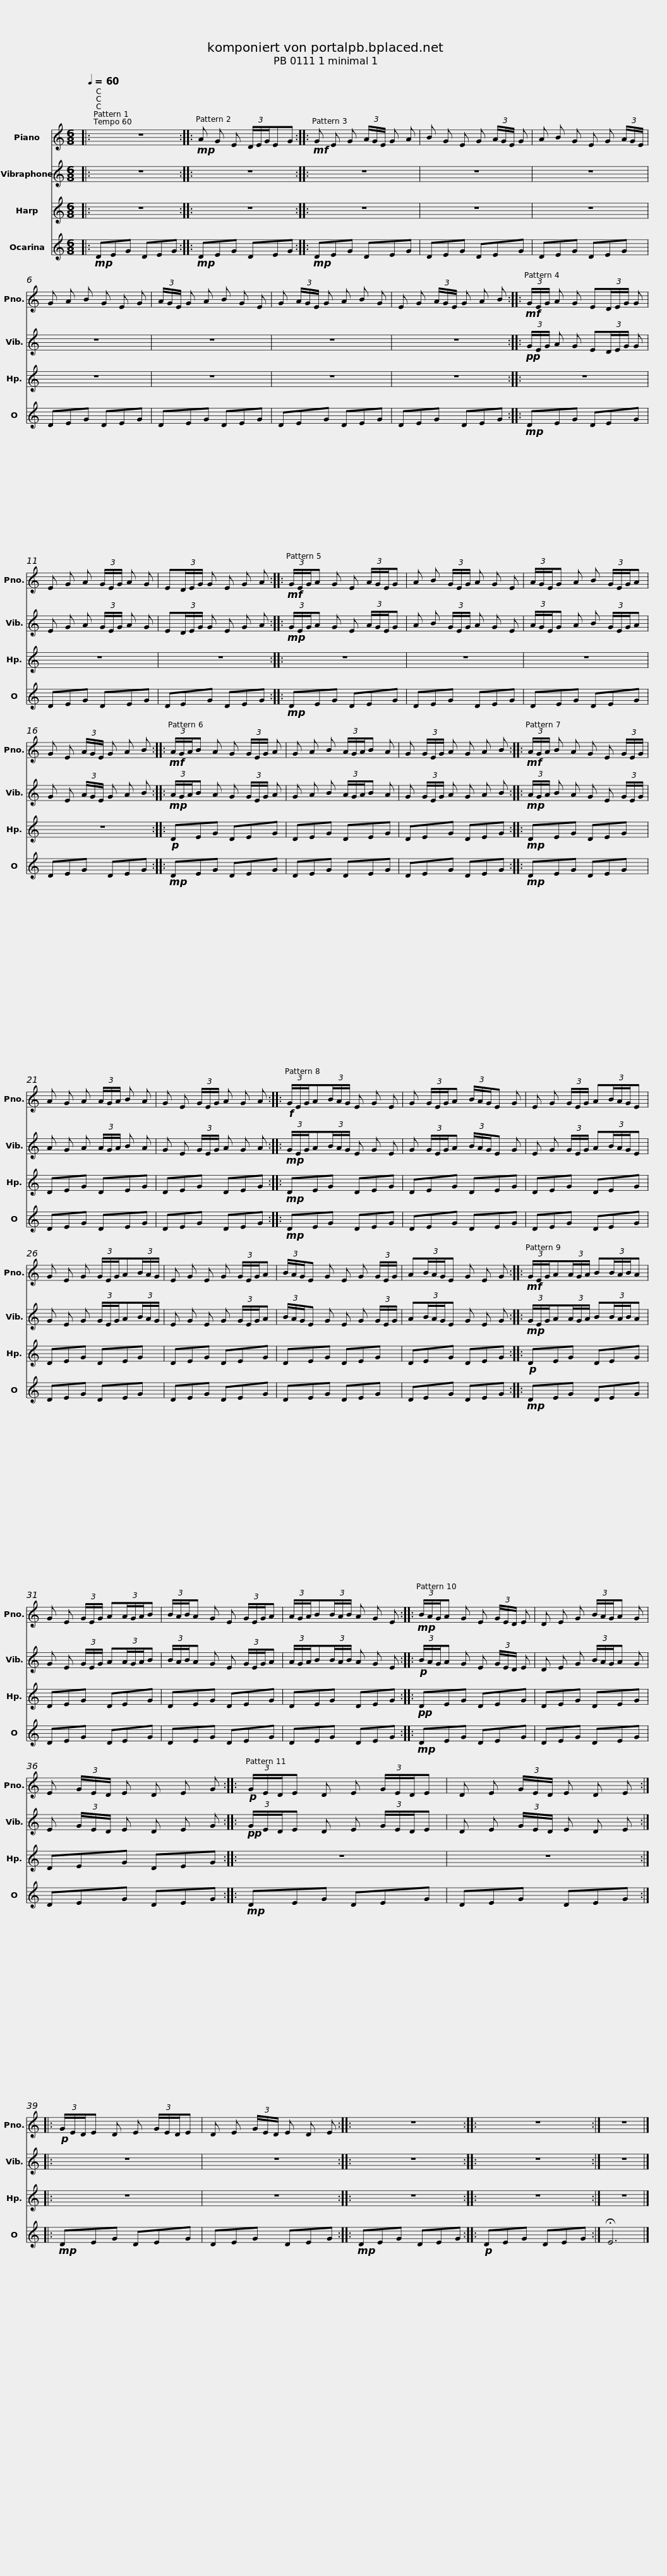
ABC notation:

X:1
%%score 1 2 3 4
L:1/8
Q:1/4=60
M:6/8
I:linebreak $
K:C
V:1 treble
V:2 treble
V:3 treble
V:4 treble
V:1
|: z6 ::!mp! A G E (3D/E/G/EG ::!mf! G E G (3A/G/E/ G A | B G E G (3A/G/E/ G |$ A B G E G (3A/G/E/ | %5
 G A B G E G | (3A/G/E/ G A B G E | G (3A/G/E/ G A B G |$ E G (3A/G/E/ G A B ::!mf! (3G/E/G/ A G E(3D/E/G/ G | %10
 E G A (3G/E/G/ A G | E(3D/E/G/ G E G A ::$!mf! (3G/E/G/A G E (3A/G/E/G | A B (3G/E/G/ A G E | (3A/G/E/G A B (3G/E/G/A | %15
 G E (3A/G/E/ G A B ::$!mf! (3A/G/A/B A G (3G/E/G/ A | G A B (3A/G/A/B A | G (3G/E/G/ A G A B ::!mf! (3A/G/A/ B A G E (3G/E/G/ |$ %20
 A G A (3A/G/A/ B A | G E (3G/E/G/ A G A ::!f! (3G/E/G/A(3B/A/G/ E G E | G (3G/E/G/A (3B/A/G/E G |$ E G (3G/E/G/ A(3B/A/G/E | %25
 G E G (3G/E/G/A(3B/A/G/ | E G E G (3G/E/G/A | (3B/A/G/E G E G (3G/E/G/ |$ A(3B/A/G/E G E G ::!mf! (3G/E/G/A(3A/G/A/ B(3B/A/B/A | %30
 G E (3G/E/G/ A(3A/G/A/B | (3B/A/B/A G E (3G/E/G/A |$ (3A/G/A/B(3B/A/B/ A G E ::!mp! (3B/A/G/A G E (3G/E/D/ E | D E G (3B/A/G/A G | %35
 E (3G/E/D/ E D E G ::$!p! (3G/E/D/E D E (3G/E/D/E | D E (3G/E/D/ E D E ::!p! (3G/E/D/E D E (3G/E/D/E | D E (3G/E/D/ E D E ::$ %40
 z6 :: z6 :| z6 |] %43
V:2
|: z6 :: z6 :: z6 | z6 |$ z6 | %5
 z6 | z6 | z6 |$ z6 ::!pp! (3G/E/G/ A G E(3D/E/G/ G | %10
 E G A (3G/E/G/ A G | E(3D/E/G/ G E G A ::$!mp! (3G/E/G/A G E (3A/G/E/G | A B (3G/E/G/ A G E | (3A/G/E/G A B (3G/E/G/A | %15
 G E (3A/G/E/ G A B ::$!mp! (3A/G/A/B A G (3G/E/G/ A | G A B (3A/G/A/B A | G (3G/E/G/ A G A B ::!mp! (3A/G/A/ B A G E (3G/E/G/ |$ %20
 A G A (3A/G/A/ B A | G E (3G/E/G/ A G A ::!mp! (3G/E/G/A(3B/A/G/ E G E | G (3G/E/G/A (3B/A/G/E G |$ E G (3G/E/G/ A(3B/A/G/E | %25
 G E G (3G/E/G/A(3B/A/G/ | E G E G (3G/E/G/A | (3B/A/G/E G E G (3G/E/G/ |$ A(3B/A/G/E G E G ::!mp! (3G/E/G/A(3A/G/A/ B(3B/A/B/A | %30
 G E (3G/E/G/ A(3A/G/A/B | (3B/A/B/A G E (3G/E/G/A |$ (3A/G/A/B(3B/A/B/ A G E ::!p! (3B/A/G/A G E (3G/E/D/ E | D E G (3B/A/G/A G | %35
 E (3G/E/D/ E D E G ::$!pp! (3G/E/D/E D E (3G/E/D/E | D E (3G/E/D/ E D E :: z6 | z6 ::$ %40
 z6 :: z6 :| z6 |] %43
V:3
|: z6 :: z6 :: z6 | z6 |$ z6 | %5
 z6 | z6 | z6 |$ z6 :: z6 | %10
 z6 | z6 ::$ z6 | z6 | z6 | %15
 z6 ::$!p! DEG DEG | DEG DEG | DEG DEG ::!mp! DEG DEG |$ %20
 DEG DEG | DEG DEG ::!mp! DEG DEG | DEG DEG |$ DEG DEG | %25
 DEG DEG | DEG DEG | DEG DEG |$ DEG DEG ::!p! DEG DEG | %30
 DEG DEG | DEG DEG |$ DEG DEG ::!pp! DEG DEG | DEG DEG | %35
 DEG DEG ::$ z6 | z6 :: z6 | z6 ::$ %40
 z6 :: z6 :| z6 |] %43
V:4
|:!mp! DEG DEG ::!mp! DEG DEG ::!mp! DEG DEG | DEG DEG |$ DEG DEG | %5
 DEG DEG | DEG DEG | DEG DEG |$ DEG DEG ::!mp! DEG DEG | %10
 DEG DEG | DEG DEG ::$!mp! DEG DEG | DEG DEG | DEG DEG | %15
 DEG DEG ::$!mp! DEG DEG | DEG DEG | DEG DEG ::!mp! DEG DEG |$ %20
 DEG DEG | DEG DEG ::!mp! DEG DEG | DEG DEG |$ DEG DEG | %25
 DEG DEG | DEG DEG | DEG DEG |$ DEG DEG ::!mp! DEG DEG | %30
 DEG DEG | DEG DEG |$ DEG DEG ::!mp! DEG DEG | DEG DEG | %35
 DEG DEG ::$!mp! DEG DEG | DEG DEG ::!mp! DEG DEG | DEG DEG ::$ %40
!mp! DEG DEG ::!p! DEG DEG :| !fermata!E6 |] %43
